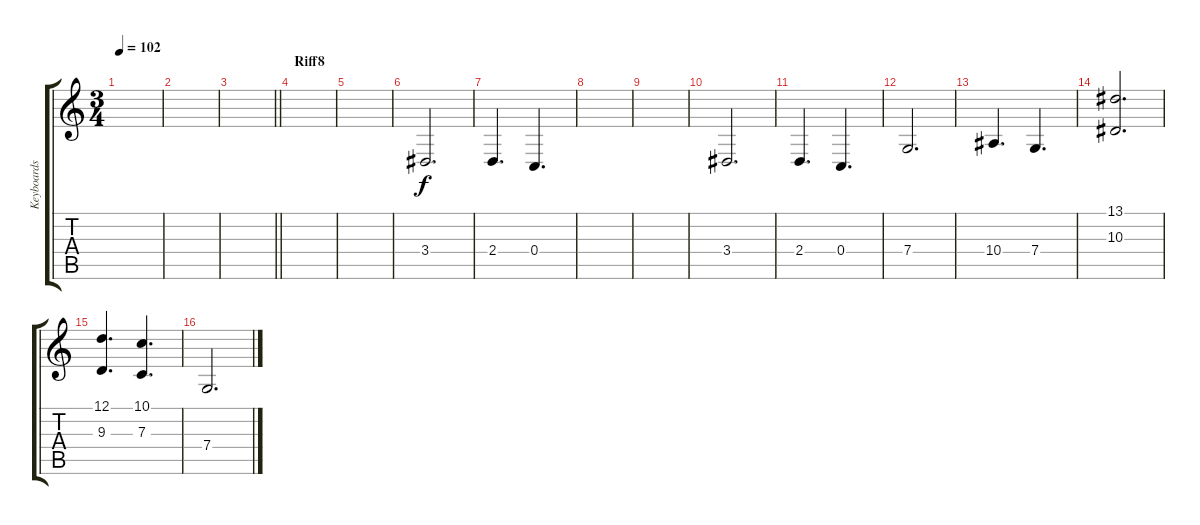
\track ("Keyboards" "Keyboards") {instrument acousticgrandpiano}
\staff {score tabs}
\tuning (D4 A3 F3 C3 G2 D2) {hide}
\ts (3 4)
\tempo 102
\clef g2
\ks c
|
|
\barLineRight lightlight
|
\section ("" "Riff8")
|
|
3.4.2{d volume 11 instrument stringensemble1} |
2.4.4{d} 0.4.4{d} |
|
|
3.4.2{d} |
2.4.4{d} 0.4.4{d} |
7.4.2{d} |
10.4.4{d} 7.4.4{d} |
(13.1 10.3).2{d} |
(12.1 9.3).4{d} (10.1 7.3).4{d} |
7.4.2{d}
